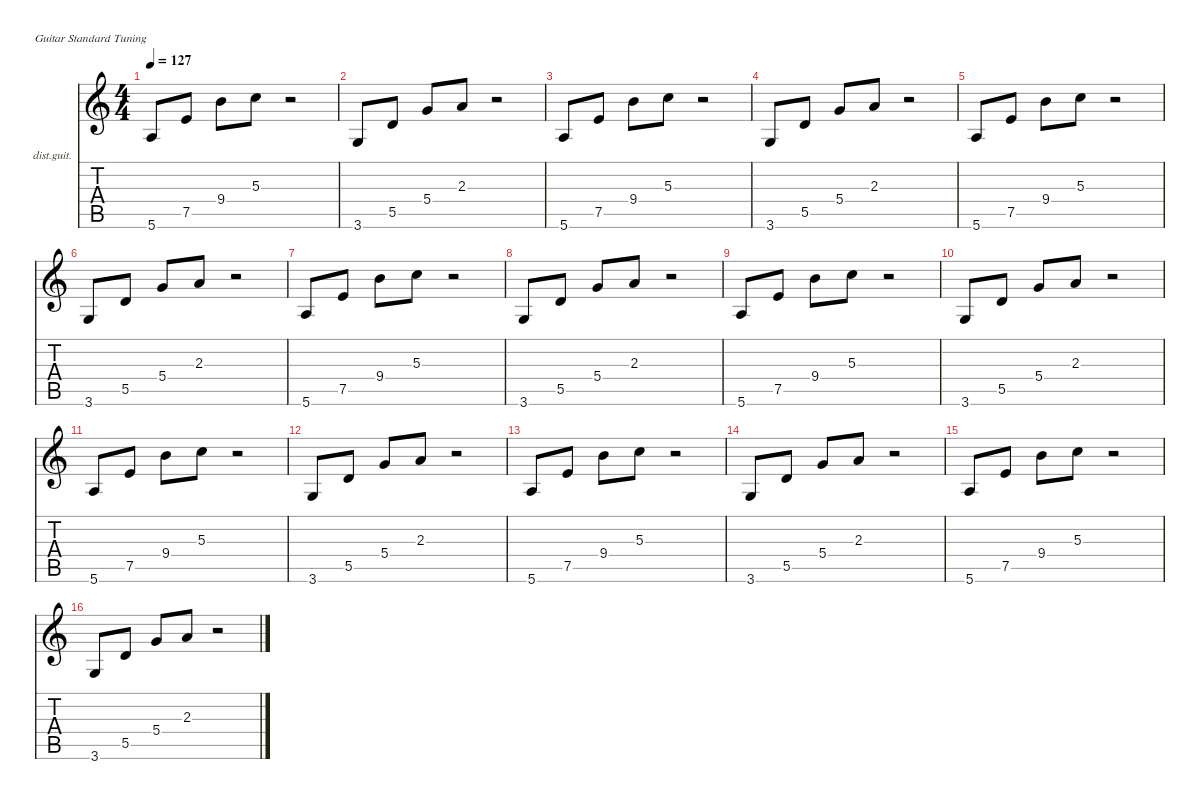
\defaultSystemsLayout 4
\hideDynamics
\bracketExtendMode nobrackets
\firstSystemTrackNameOrientation horizontal
\otherSystemsTrackNameOrientation horizontal
\track ("Distortion Guitar" "dist.guit.") {instrument distortionguitar}
\staff {score tabs}
\tuning (E4 B3 G3 D3 A2 E2)
\ts (4 4)
\tempo 127
\clef g2
\ks c
5.6.8{dy f beam Up} 7.5.8{beam Up} 9.4.8{beam Down} 5.3.8{beam Down} r.2{beam Down} |
3.6.8{beam Up} 5.5.8{beam Up} 5.4.8{beam Up} 2.3.8{beam Up} r.2{beam Up} |
5.6.8{beam Up} 7.5.8{beam Up} 9.4.8{beam Down} 5.3.8{beam Down} r.2{beam Down} |
3.6.8{beam Up} 5.5.8{beam Up} 5.4.8{beam Up} 2.3.8{beam Up} r.2{beam Up} |
5.6.8{beam Up} 7.5.8{beam Up} 9.4.8{beam Down} 5.3.8{beam Down} r.2{beam Down} |
3.6.8{beam Up} 5.5.8{beam Up} 5.4.8{beam Up} 2.3.8{beam Up} r.2{beam Up} |
5.6.8{beam Up} 7.5.8{beam Up} 9.4.8{beam Down} 5.3.8{beam Down} r.2{beam Down} |
3.6.8{beam Up} 5.5.8{beam Up} 5.4.8{beam Up} 2.3.8{beam Up} r.2{beam Up} |
5.6.8{beam Up} 7.5.8{beam Up} 9.4.8{beam Down} 5.3.8{beam Down} r.2{beam Down} |
3.6.8{beam Up} 5.5.8{beam Up} 5.4.8{beam Up} 2.3.8{beam Up} r.2{beam Up} |
5.6.8{beam Up} 7.5.8{beam Up} 9.4.8{beam Down} 5.3.8{beam Down} r.2{beam Down} |
3.6.8{beam Up} 5.5.8{beam Up} 5.4.8{beam Up} 2.3.8{beam Up} r.2{beam Up} |
5.6.8{beam Up} 7.5.8{beam Up} 9.4.8{beam Down} 5.3.8{beam Down} r.2{beam Down} |
3.6.8{beam Up} 5.5.8{beam Up} 5.4.8{beam Up} 2.3.8{beam Up} r.2{beam Up} |
5.6.8{beam Up} 7.5.8{beam Up} 9.4.8{beam Down} 5.3.8{beam Down} r.2{beam Down} |
3.6.8{beam Up} 5.5.8{beam Up} 5.4.8{beam Up} 2.3.8{beam Up} r.2{beam Up}
